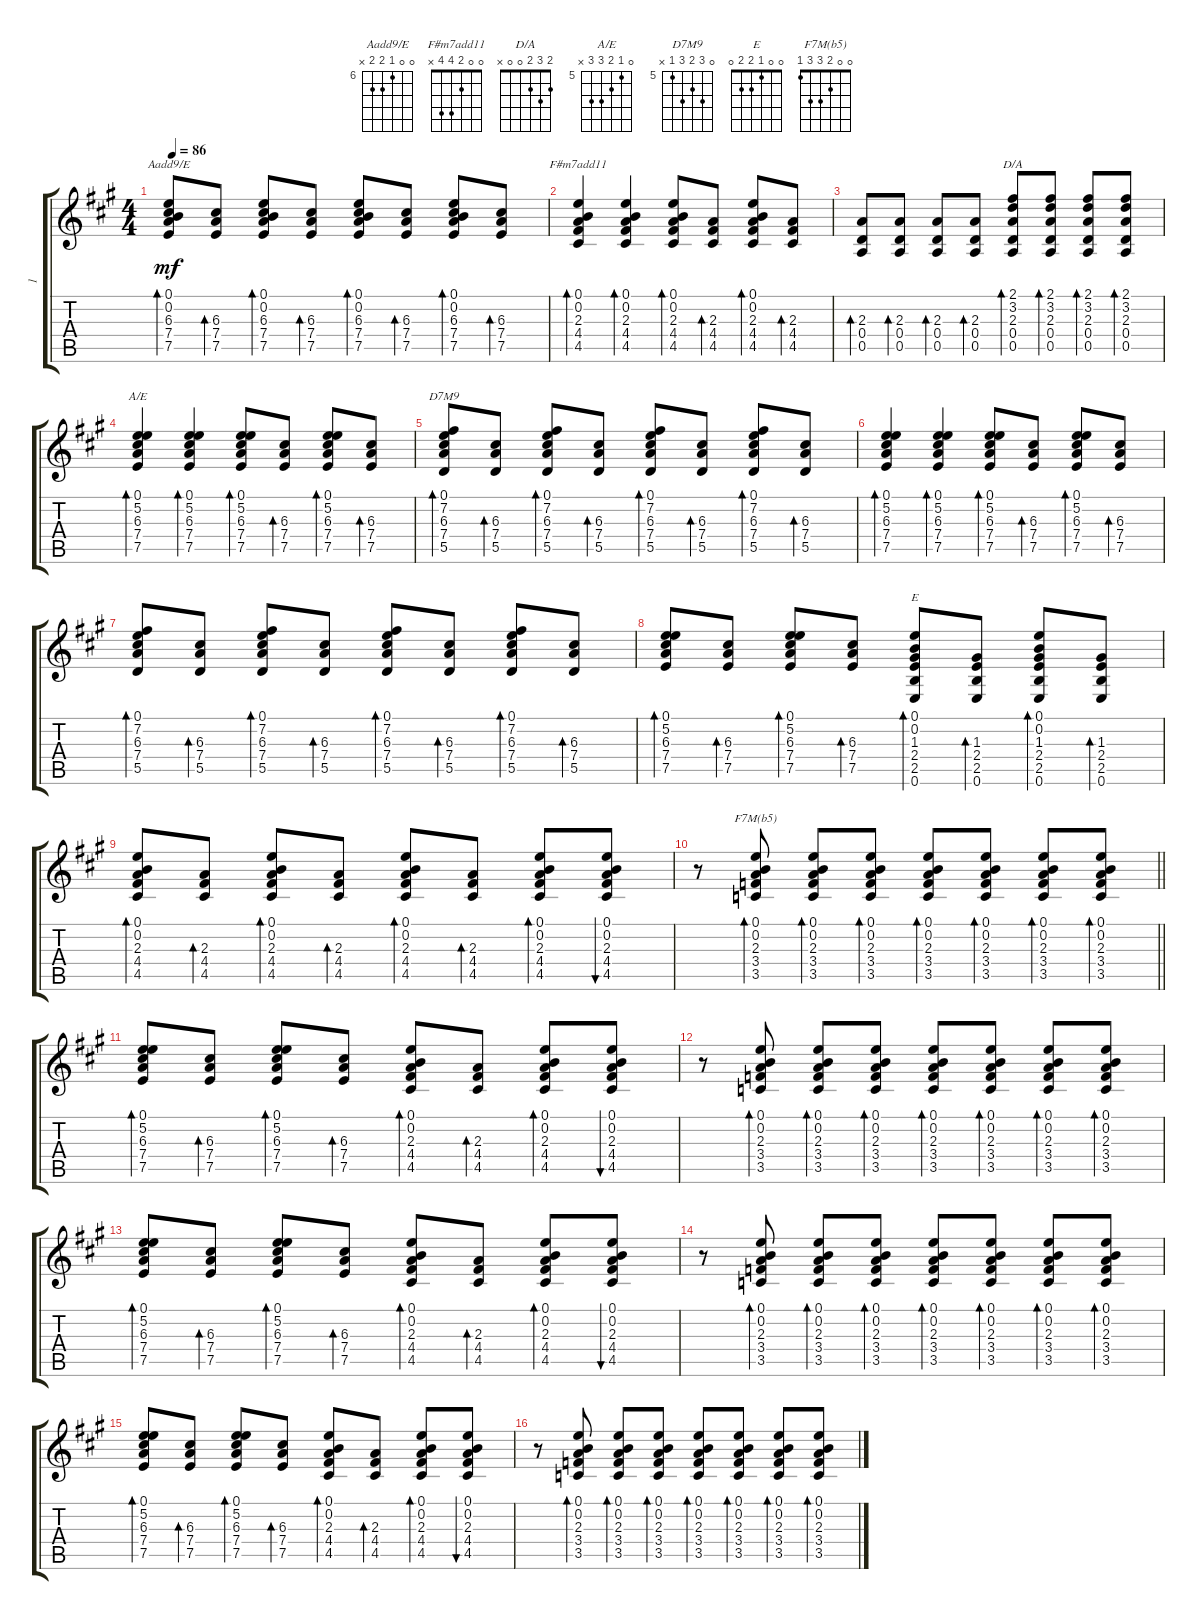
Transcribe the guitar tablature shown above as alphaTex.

\track ("1" "1") {instrument acousticguitarsteel}
\staff {score tabs}
\tuning (E4 B3 G3 D3 A2 E2) {hide}
\chord ("Aadd9/E" 0 0 6 7 7 x) {firstfret 6}
\chord ("F#m7add11" 0 0 2 4 4 x)
\chord ("D/A" 2 3 2 0 0 x)
\chord ("A/E" 0 5 6 7 7 x) {firstfret 5}
\chord ("D7M9" 0 7 6 7 5 x) {firstfret 5}
\chord ("E" 0 0 1 2 2 0)
\chord ("F7M(b5)" 0 0 2 3 3 1)
\ts (4 4)
\tempo 86
\clef g2
\ks a
(0.1 0.2 6.3 7.4 7.5).8{bd 30 ch "Aadd9/E" dy mf} (6.3 7.4 7.5).8{bd 30} (0.1 0.2 6.3 7.4 7.5).8{bd 30} (6.3 7.4 7.5).8{bd 30} (0.1 0.2 6.3 7.4 7.5).8{bd 30} (6.3 7.4 7.5).8{bd 30} (0.1 0.2 6.3 7.4 7.5).8{bd 30} (6.3 7.4 7.5).8{bd 30} |
(0.1 0.2 2.3 4.4 4.5).4{bd 30 ch "F#m7add11"} (0.1 0.2 2.3 4.4 4.5).4{bd 30} (0.1 0.2 2.3 4.4 4.5).8{bd 30} (2.3 4.4 4.5).8{bd 30} (0.1 0.2 2.3 4.4 4.5).8{bd 30} (2.3 4.4 4.5).8{bd 30} |
(2.3 0.4 0.5).8{bd 30} (2.3 0.4 0.5).8{bd 30} (2.3 0.4 0.5).8{bd 30} (2.3 0.4 0.5).8{bd 30} (2.1 3.2 2.3 0.4 0.5).8{bd 30 ch "D/A"} (2.1 3.2 2.3 0.4 0.5).8{bd 30} (2.1 3.2 2.3 0.4 0.5).8{bd 30} (2.1 3.2 2.3 0.4 0.5).8{bd 30} |
(0.1 5.2 6.3 7.4 7.5).4{bd 30 ch "A/E"} (0.1 5.2 6.3 7.4 7.5).4{bd 30} (0.1 5.2 6.3 7.4 7.5).8{bd 30} (6.3 7.4 7.5).8{bd 30} (0.1 5.2 6.3 7.4 7.5).8{bd 30} (6.3 7.4 7.5).8{bd 30} |
(0.1 7.2 6.3 7.4 5.5).8{bd 30 ch "D7M9"} (6.3 7.4 5.5).8{bd 30} (0.1 7.2 6.3 7.4 5.5).8{bd 30} (6.3 7.4 5.5).8{bd 30} (0.1 7.2 6.3 7.4 5.5).8{bd 30} (6.3 7.4 5.5).8{bd 30} (0.1 7.2 6.3 7.4 5.5).8{bd 30} (6.3 7.4 5.5).8{bd 30} |
(0.1 5.2 6.3 7.4 7.5).4{bd 30} (0.1 5.2 6.3 7.4 7.5).4{bd 30} (0.1 5.2 6.3 7.4 7.5).8{bd 30} (6.3 7.4 7.5).8{bd 30} (0.1 5.2 6.3 7.4 7.5).8{bd 30} (6.3 7.4 7.5).8{bd 30} |
(0.1 7.2 6.3 7.4 5.5).8{bd 30} (6.3 7.4 5.5).8{bd 30} (0.1 7.2 6.3 7.4 5.5).8{bd 30} (6.3 7.4 5.5).8{bd 30} (0.1 7.2 6.3 7.4 5.5).8{bd 30} (6.3 7.4 5.5).8{bd 30} (0.1 7.2 6.3 7.4 5.5).8{bd 30} (6.3 7.4 5.5).8{bd 30} |
(0.1 5.2 6.3 7.4 7.5).8{bd 30} (6.3 7.4 7.5).8{bd 30} (0.1 5.2 6.3 7.4 7.5).8{bd 30} (6.3 7.4 7.5).8{bd 30} (0.1 0.2 1.3 2.4 2.5 0.6).8{bd 30 ch "E"} (1.3 2.4 2.5 0.6).8{bd 30} (0.1 0.2 1.3 2.4 2.5 0.6).8{bd 30} (1.3 2.4 2.5 0.6).8{bd 30} |
(0.1 0.2 2.3 4.4 4.5).8{bd 30} (2.3 4.4 4.5).8{bd 30} (0.1 0.2 2.3 4.4 4.5).8{bd 30} (2.3 4.4 4.5).8{bd 30} (0.1 0.2 2.3 4.4 4.5).8{bd 30} (2.3 4.4 4.5).8{bd 30} (0.1 0.2 2.3 4.4 4.5).8{bd 30} (0.1 0.2 2.3 4.4 4.5).8{bu 30} |
\barLineRight lightlight
r.8 (0.1 0.2 2.3 3.4 3.5).8{bd 30 ch "F7M(b5)"} (0.1 0.2 2.3 3.4 3.5).8{bd 30} (0.1 0.2 2.3 3.4 3.5).8{bd 30} (0.1 0.2 2.3 3.4 3.5).8{bd 30} (0.1 0.2 2.3 3.4 3.5).8{bd 30} (0.1 0.2 2.3 3.4 3.5).8{bd 30} (0.1 0.2 2.3 3.4 3.5).8{bd 30} |
(0.1 5.2 6.3 7.4 7.5).8{bd 30} (6.3 7.4 7.5).8{bd 30} (0.1 5.2 6.3 7.4 7.5).8{bd 30} (6.3 7.4 7.5).8{bd 30} (0.1 0.2 2.3 4.4 4.5).8{bd 30} (2.3 4.4 4.5).8{bd 30} (0.1 0.2 2.3 4.4 4.5).8{bd 30} (0.1 0.2 2.3 4.4 4.5).8{bu 30} |
r.8 (0.1 0.2 2.3 3.4 3.5).8{bd 30} (0.1 0.2 2.3 3.4 3.5).8{bd 30} (0.1 0.2 2.3 3.4 3.5).8{bd 30} (0.1 0.2 2.3 3.4 3.5).8{bd 30} (0.1 0.2 2.3 3.4 3.5).8{bd 30} (0.1 0.2 2.3 3.4 3.5).8{bd 30} (0.1 0.2 2.3 3.4 3.5).8{bd 30} |
(0.1 5.2 6.3 7.4 7.5).8{bd 30} (6.3 7.4 7.5).8{bd 30} (0.1 5.2 6.3 7.4 7.5).8{bd 30} (6.3 7.4 7.5).8{bd 30} (0.1 0.2 2.3 4.4 4.5).8{bd 30} (2.3 4.4 4.5).8{bd 30} (0.1 0.2 2.3 4.4 4.5).8{bd 30} (0.1 0.2 2.3 4.4 4.5).8{bu 30} |
r.8 (0.1 0.2 2.3 3.4 3.5).8{bd 30} (0.1 0.2 2.3 3.4 3.5).8{bd 30} (0.1 0.2 2.3 3.4 3.5).8{bd 30} (0.1 0.2 2.3 3.4 3.5).8{bd 30} (0.1 0.2 2.3 3.4 3.5).8{bd 30} (0.1 0.2 2.3 3.4 3.5).8{bd 30} (0.1 0.2 2.3 3.4 3.5).8{bd 30} |
(0.1 5.2 6.3 7.4 7.5).8{bd 30} (6.3 7.4 7.5).8{bd 30} (0.1 5.2 6.3 7.4 7.5).8{bd 30} (6.3 7.4 7.5).8{bd 30} (0.1 0.2 2.3 4.4 4.5).8{bd 30} (2.3 4.4 4.5).8{bd 30} (0.1 0.2 2.3 4.4 4.5).8{bd 30} (0.1 0.2 2.3 4.4 4.5).8{bu 30} |
r.8 (0.1 0.2 2.3 3.4 3.5).8{bd 30} (0.1 0.2 2.3 3.4 3.5).8{bd 30} (0.1 0.2 2.3 3.4 3.5).8{bd 30} (0.1 0.2 2.3 3.4 3.5).8{bd 30} (0.1 0.2 2.3 3.4 3.5).8{bd 30} (0.1 0.2 2.3 3.4 3.5).8{bd 30} (0.1 0.2 2.3 3.4 3.5).8{bd 30}
